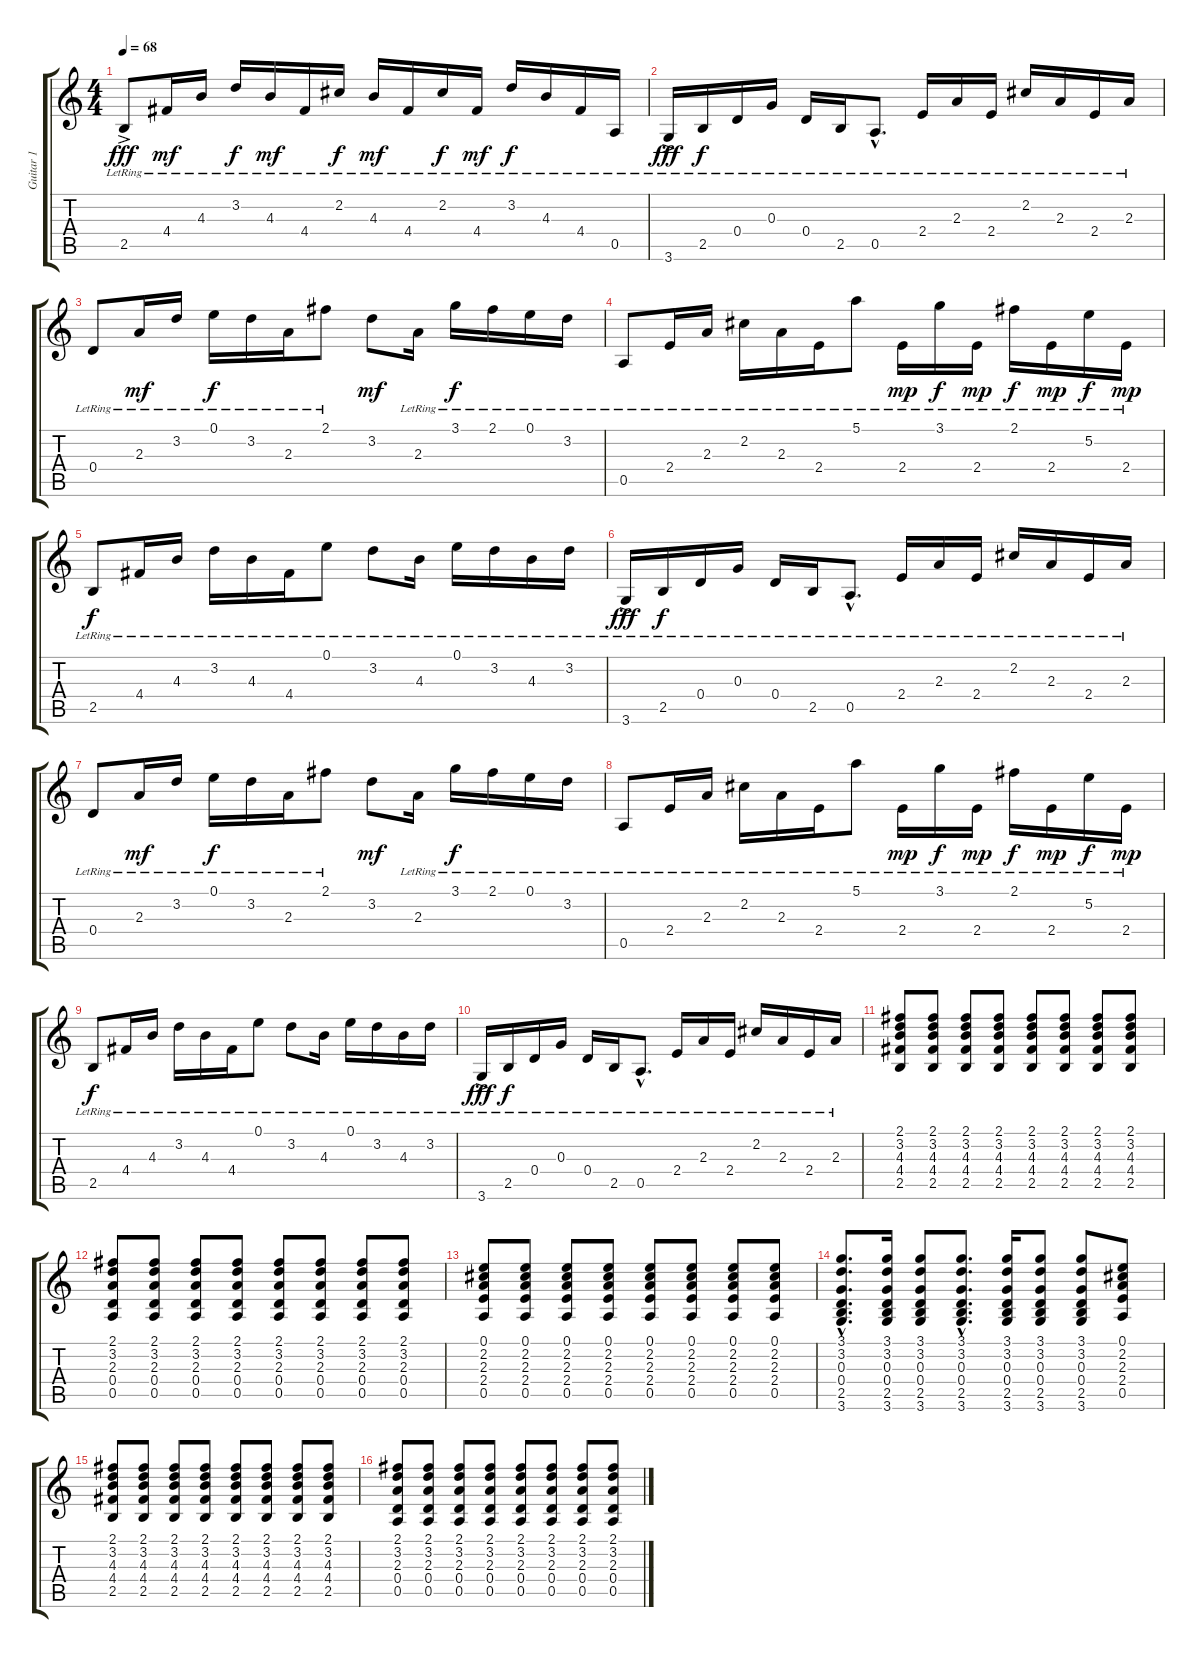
\track ("Guitar 1" "Guitar 1") {instrument acousticguitarsteel}
\staff {score tabs}
\tuning (E4 B3 G3 D3 A2 E2) {hide}
\ts (4 4)
\tempo 68
\clef g2
\ks c
2.5{ac lr}.8{dy fff} 4.4{lr}.16{dy mf} 4.3{lr}.16 3.2{lr}.16{dy f} 4.3{lr}.16{dy mf} 4.4{lr}.16 2.2{lr}.16{dy f} 4.3{lr}.16{dy mf} 4.4{lr}.16 2.2{lr}.16{dy f} 4.4{lr}.16{dy mf} 3.2{lr}.16{dy f} 4.3{lr}.16 4.4{lr}.16 0.5{lr}.16 |
3.6{ac lr}.16{dy fff} 2.5{lr}.16{dy f} 0.4{lr}.16 0.3{lr}.16 0.4{lr}.16 2.5{lr}.16 0.5{hac lr}.8{d} 2.4{lr}.16 2.3{lr}.16 2.4{lr}.16 2.2{lr}.16 2.3{lr}.16 2.4{lr}.16 2.3{lr}.16 |
0.4{lr}.8 2.3{lr}.16{dy mf} 3.2{lr}.16 0.1{lr}.16{dy f} 3.2{lr}.16 2.3{lr}.16 2.1{lr}.8 3.2.8{dy mf} 2.3{lr}.16 3.1{lr}.16{dy f} 2.1{lr}.16 0.1{lr}.16 3.2{lr}.16 |
0.5{lr}.8 2.4{lr}.16 2.3{lr}.16 2.2{lr}.16 2.3{lr}.16 2.4{lr}.16 5.1{lr}.8 2.4{lr}.16{dy mp} 3.1{lr}.16{dy f} 2.4{lr}.16{dy mp} 2.1{lr}.16{dy f} 2.4{lr}.16{dy mp} 5.2{lr}.16{dy f} 2.4{lr}.16{dy mp} |
2.5{lr}.8{dy f} 4.4{lr}.16 4.3{lr}.16 3.2{lr}.16 4.3{lr}.16 4.4{lr}.16 0.1{lr}.8 3.2{lr}.8 4.3{lr}.16 0.1{lr}.16 3.2{lr}.16 4.3{lr}.16 3.2{lr}.16 |
3.6{ac lr}.16{dy fff} 2.5{lr}.16{dy f} 0.4{lr}.16 0.3{lr}.16 0.4{lr}.16 2.5{lr}.16 0.5{hac lr}.8{d} 2.4{lr}.16 2.3{lr}.16 2.4{lr}.16 2.2{lr}.16 2.3{lr}.16 2.4{lr}.16 2.3{lr}.16 |
0.4{lr}.8 2.3{lr}.16{dy mf} 3.2{lr}.16 0.1{lr}.16{dy f} 3.2{lr}.16 2.3{lr}.16 2.1{lr}.8 3.2.8{dy mf} 2.3{lr}.16 3.1{lr}.16{dy f} 2.1{lr}.16 0.1{lr}.16 3.2{lr}.16 |
0.5{lr}.8 2.4{lr}.16 2.3{lr}.16 2.2{lr}.16 2.3{lr}.16 2.4{lr}.16 5.1{lr}.8 2.4{lr}.16{dy mp} 3.1{lr}.16{dy f} 2.4{lr}.16{dy mp} 2.1{lr}.16{dy f} 2.4{lr}.16{dy mp} 5.2{lr}.16{dy f} 2.4{lr}.16{dy mp} |
2.5{lr}.8{dy f} 4.4{lr}.16 4.3{lr}.16 3.2{lr}.16 4.3{lr}.16 4.4{lr}.16 0.1{lr}.8 3.2{lr}.8 4.3{lr}.16 0.1{lr}.16 3.2{lr}.16 4.3{lr}.16 3.2{lr}.16 |
3.6{ac lr}.16{dy fff} 2.5{lr}.16{dy f} 0.4{lr}.16 0.3{lr}.16 0.4{lr}.16 2.5{lr}.16 0.5{hac lr}.8{d} 2.4{lr}.16 2.3{lr}.16 2.4{lr}.16 2.2{lr}.16 2.3{lr}.16 2.4{lr}.16 2.3{lr}.16 |
(2.1 3.2 4.3 4.4 2.5).8 (2.1 3.2 4.3 4.4 2.5).8 (2.1 3.2 4.3 4.4 2.5).8 (2.1 3.2 4.3 4.4 2.5).8 (2.1 3.2 4.3 4.4 2.5).8 (2.1 3.2 4.3 4.4 2.5).8 (2.1 3.2 4.3 4.4 2.5).8 (2.1 3.2 4.3 4.4 2.5).8 |
(2.1 3.2 2.3 0.4 0.5).8 (2.1 3.2 2.3 0.4 0.5).8 (2.1 3.2 2.3 0.4 0.5).8 (2.1 3.2 2.3 0.4 0.5).8 (2.1 3.2 2.3 0.4 0.5).8 (2.1 3.2 2.3 0.4 0.5).8 (2.1 3.2 2.3 0.4 0.5).8 (2.1 3.2 2.3 0.4 0.5).8 |
(0.1 2.2 2.3 2.4 0.5).8 (0.1 2.2 2.3 2.4 0.5).8 (0.1 2.2 2.3 2.4 0.5).8 (0.1 2.2 2.3 2.4 0.5).8 (0.1 2.2 2.3 2.4 0.5).8 (0.1 2.2 2.3 2.4 0.5).8 (0.1 2.2 2.3 2.4 0.5).8 (0.1 2.2 2.3 2.4 0.5).8 |
(3.1{hac} 3.2{hac} 0.3{hac} 0.4{hac} 2.5{hac} 3.6{hac}).8{d} (3.1 3.2 0.3 0.4 2.5 3.6).16 (3.1 3.2 0.3 0.4 2.5 3.6).8 (3.1{hac} 3.2{hac} 0.3{hac} 0.4{hac} 2.5{hac} 3.6{hac}).8{d} (3.1 3.2 0.3 0.4 2.5 3.6).16 (3.1 3.2 0.3 0.4 2.5 3.6).8 (3.1 3.2 0.3 0.4 2.5 3.6).8 (0.1 2.2 2.3 2.4 0.5).8 |
(2.1 3.2 4.3 4.4 2.5).8 (2.1 3.2 4.3 4.4 2.5).8 (2.1 3.2 4.3 4.4 2.5).8 (2.1 3.2 4.3 4.4 2.5).8 (2.1 3.2 4.3 4.4 2.5).8 (2.1 3.2 4.3 4.4 2.5).8 (2.1 3.2 4.3 4.4 2.5).8 (2.1 3.2 4.3 4.4 2.5).8 |
(2.1 3.2 2.3 0.4 0.5).8 (2.1 3.2 2.3 0.4 0.5).8 (2.1 3.2 2.3 0.4 0.5).8 (2.1 3.2 2.3 0.4 0.5).8 (2.1 3.2 2.3 0.4 0.5).8 (2.1 3.2 2.3 0.4 0.5).8 (2.1 3.2 2.3 0.4 0.5).8 (2.1 3.2 2.3 0.4 0.5).8
